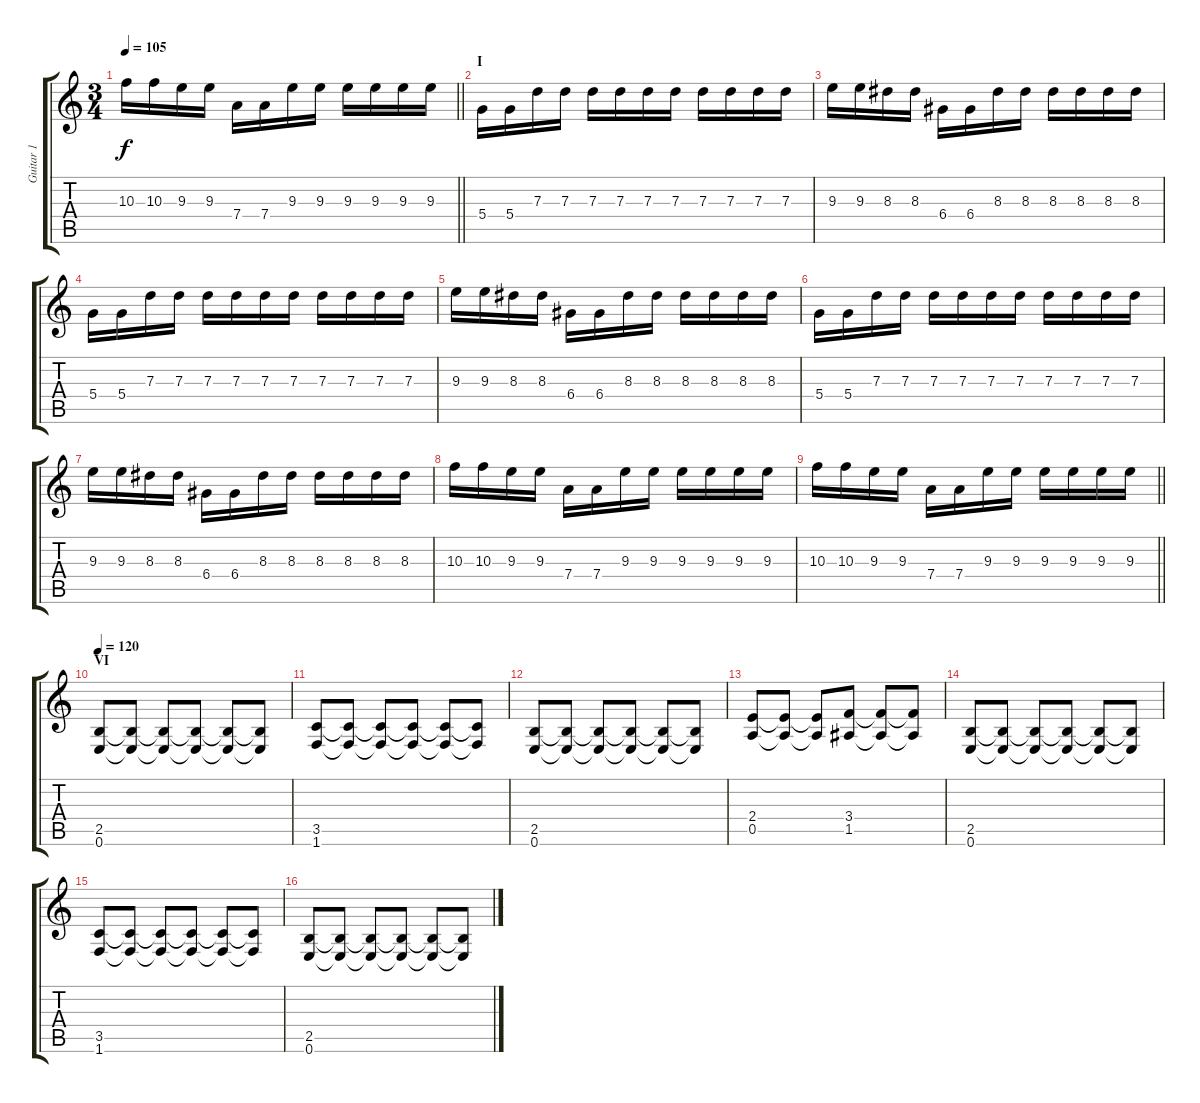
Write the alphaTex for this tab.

\track ("Guitar 1" "Guitar 1") {instrument distortionguitar}
\staff {score tabs}
\tuning (E4 B3 G3 D3 A2 E2) {hide}
\ts (3 4)
\tempo 105
\clef g2
\barLineRight lightlight
\ks c
10.3.16{dy f} 10.3.16 9.3.16 9.3.16 7.4.16 7.4.16 9.3.16 9.3.16 9.3.16 9.3.16 9.3.16 9.3.16 |
\section ("" "I")
5.4.16 5.4.16 7.3.16 7.3.16 7.3.16 7.3.16 7.3.16 7.3.16 7.3.16 7.3.16 7.3.16 7.3.16 |
9.3.16 9.3.16 8.3.16 8.3.16 6.4.16 6.4.16 8.3.16 8.3.16 8.3.16 8.3.16 8.3.16 8.3.16 |
5.4.16 5.4.16 7.3.16 7.3.16 7.3.16 7.3.16 7.3.16 7.3.16 7.3.16 7.3.16 7.3.16 7.3.16 |
9.3.16 9.3.16 8.3.16 8.3.16 6.4.16 6.4.16 8.3.16 8.3.16 8.3.16 8.3.16 8.3.16 8.3.16 |
5.4.16 5.4.16 7.3.16 7.3.16 7.3.16 7.3.16 7.3.16 7.3.16 7.3.16 7.3.16 7.3.16 7.3.16 |
9.3.16 9.3.16 8.3.16 8.3.16 6.4.16 6.4.16 8.3.16 8.3.16 8.3.16 8.3.16 8.3.16 8.3.16 |
10.3.16 10.3.16 9.3.16 9.3.16 7.4.16 7.4.16 9.3.16 9.3.16 9.3.16 9.3.16 9.3.16 9.3.16 |
\barLineRight lightlight
10.3.16 10.3.16 9.3.16 9.3.16 7.4.16 7.4.16 9.3.16 9.3.16 9.3.16 9.3.16 9.3.16 9.3.16 |
\section ("" "VI")
\tempo 120
(2.5 0.6).8 (2.5{t} 0.6{t}).8 (2.5{t} 0.6{t}).8 (2.5{t} 0.6{t}).8 (2.5{t} 0.6{t}).8 (2.5{t} 0.6{t}).8 |
(3.5 1.6).8 (3.5{t} 1.6{t}).8 (3.5{t} 1.6{t}).8 (3.5{t} 1.6{t}).8 (3.5{t} 1.6{t}).8 (3.5{t} 1.6{t}).8 |
(2.5 0.6).8 (2.5{t} 0.6{t}).8 (2.5{t} 0.6{t}).8 (2.5{t} 0.6{t}).8 (2.5{t} 0.6{t}).8 (2.5{t} 0.6{t}).8 |
(2.4 0.5).8 (2.4{t} 0.5{t}).8 (2.4{t} 0.5{t}).8 (3.4 1.5).8 (3.4{t} 1.5{t}).8 (3.4{t} 1.5{t}).8 |
(2.5 0.6).8 (2.5{t} 0.6{t}).8 (2.5{t} 0.6{t}).8 (2.5{t} 0.6{t}).8 (2.5{t} 0.6{t}).8 (2.5{t} 0.6{t}).8 |
(3.5 1.6).8 (3.5{t} 1.6{t}).8 (3.5{t} 1.6{t}).8 (3.5{t} 1.6{t}).8 (3.5{t} 1.6{t}).8 (3.5{t} 1.6{t}).8 |
(2.5 0.6).8 (2.5{t} 0.6{t}).8 (2.5{t} 0.6{t}).8 (2.5{t} 0.6{t}).8 (2.5{t} 0.6{t}).8 (2.5{t} 0.6{t}).8
